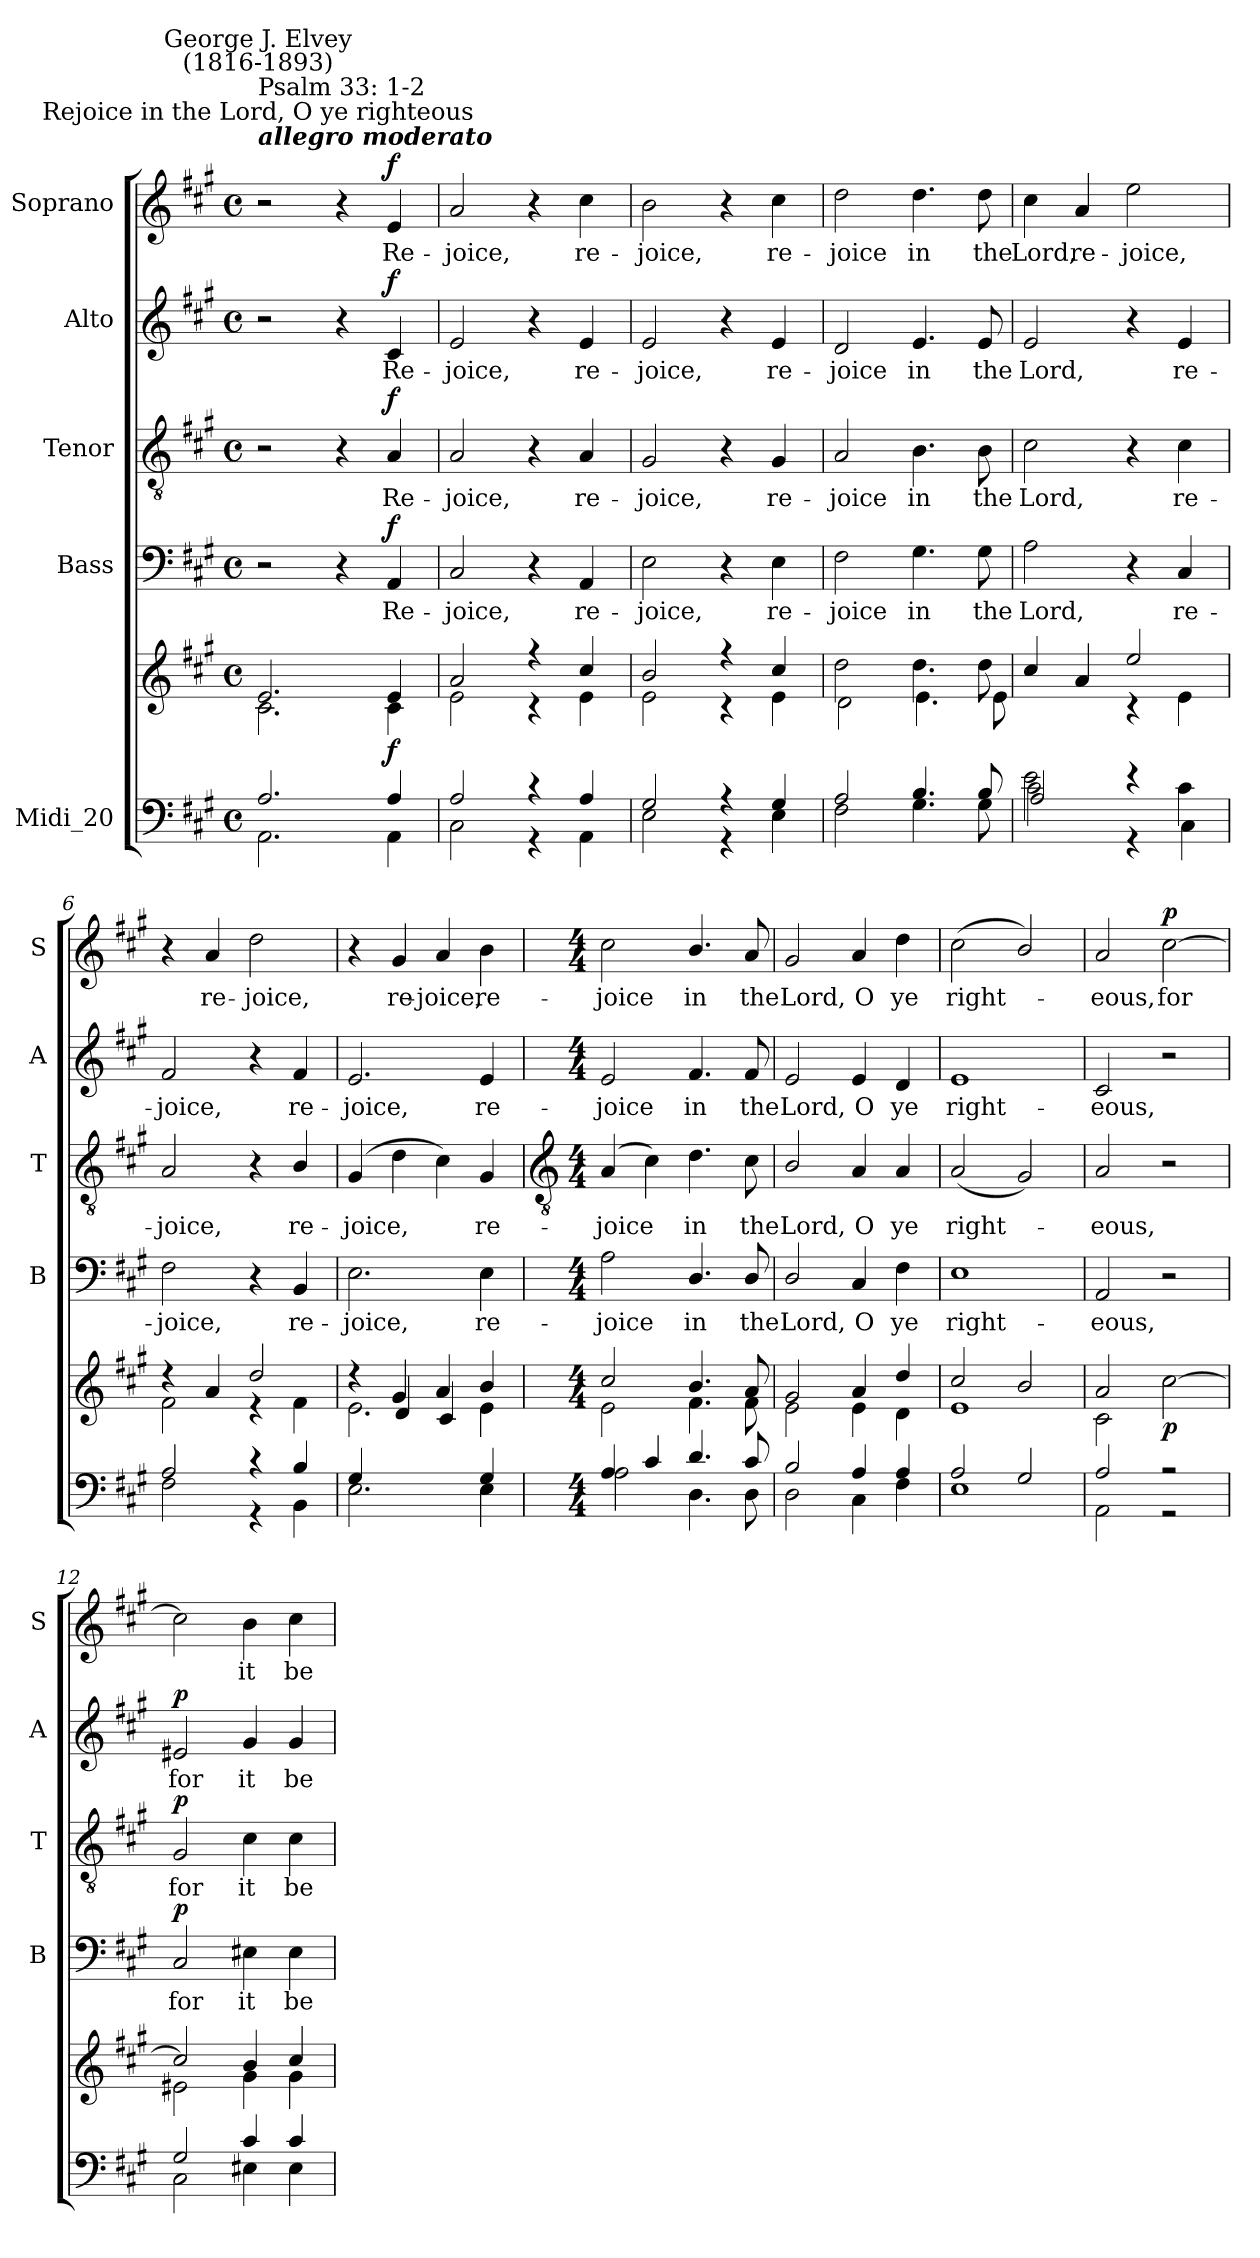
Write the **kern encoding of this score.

**kern	**kern	**dynam	**kern	**text	**dynam	**kern	**text	**dynam	**kern	**text	**dynam	**kern	**text	**dynam
*part5	*part5	*part5	*part4	*part4	*part4	*part3	*part3	*part3	*part2	*part2	*part2	*part1	*part1	*part1
*staff6	*staff5	*staff5/6	*staff4	*staff4	*staff4	*staff3	*staff3	*staff3	*staff2	*staff2	*staff2	*staff1	*staff1	*staff1
*I"Midi_20	*	*	*I"Bass	*	*	*I"Tenor	*	*	*I"Alto	*	*	*I"Soprano	*	*
*	*	*	*I'B	*	*	*I'T	*	*	*I'A	*	*	*I'S	*	*
*clefF4	*clefG2	*	*clefF4	*	*	*clefGv2	*	*	*clefG2	*	*	*clefG2	*	*
*k[f#c#g#]	*k[f#c#g#]	*	*k[f#c#g#]	*	*	*k[f#c#g#]	*	*	*k[f#c#g#]	*	*	*k[f#c#g#]	*	*
*A:	*A:	*	*A:	*	*	*A:	*	*	*A:	*	*	*A:	*	*
*M4/4	*M4/4	*	*M4/4	*	*	*M4/4	*	*	*M4/4	*	*	*M4/4	*	*
*met(c)	*met(c)	*	*met(c)	*	*	*met(c)	*	*	*met(c)	*	*	*met(c)	*	*
=1	=1	=1	=1	=1	=1	=1	=1	=1	=1	=1	=1	=1	=1	=1
*^	*^	*	*	*	*	*	*	*	*	*	*	*	*	*
!	!	!	!	!	!	!	!	!	!	!	!	!	!	!LO:TX:a:Bi:t=allegro moderato	!	!
!	!	!	!	!	!	!	!	!	!	!	!	!	!	!LO:TX:a:cj:t=Rejoice in the Lord, O ye righteous	!	!
!	!	!	!	!	!	!	!	!	!	!	!	!	!	!LO:TX:a:t=Psalm 33&colon; 1-2	!	!
!	!	!	!	!	!	!	!	!	!	!	!	!	!	!LO:TX:a:cj:t=George J. Elvey\n(1816-1893)	!	!
2.A	2.AA\	2.e	2.c#	.	2r	.	.	2r	.	.	2r	.	.	2r	.	.
.	.	.	.	.	4r	.	.	4r	.	.	4r	.	.	4r	.	.
!	!	!	!	!LO:DY:b	!	!LO:LY:b	!LO:DY:b	!	!LO:LY:b	!LO:DY:b	!	!LO:LY:b	!LO:DY:b	!	!LO:LY:b	!LO:DY:b
4A	4AA\	4e	4c#	f	4AA	Re-	f	4A	Re-	f	4c#	Re-	f	4e	Re-	f
=2	=2	=2	=2	=2	=2	=2	=2	=2	=2	=2	=2	=2	=2	=2	=2	=2
!	!	!	!	!	!	!LO:LY:b	!	!	!LO:LY:b	!	!	!LO:LY:b	!	!	!LO:LY:b	!
2A	2C#\	2a	2e	.	2C#	-joice,	.	2A	-joice,	.	2e	-joice,	.	2a	-joice,	.
4r	4r	4r	4r	.	4r	.	.	4r	.	.	4r	.	.	4r	.	.
!	!	!	!	!	!	!LO:LY:b	!	!	!LO:LY:b	!	!	!LO:LY:b	!	!	!LO:LY:b	!
4A	4AA\	4cc#/	4e	.	4AA	re-	.	4A	re-	.	4e	re-	.	4cc#	re-	.
=3	=3	=3	=3	=3	=3	=3	=3	=3	=3	=3	=3	=3	=3	=3	=3	=3
!	!	!	!	!	!	!LO:LY:b	!	!	!LO:LY:b	!	!	!LO:LY:b	!	!	!LO:LY:b	!
2G#	2E	2b/	2e	.	2E	-joice,	.	2G#	-joice,	.	2e	-joice,	.	2b	-joice,	.
4r	4r	4r	4r	.	4r	.	.	4r	.	.	4r	.	.	4r	.	.
!	!	!	!	!	!	!LO:LY:b	!	!	!LO:LY:b	!	!	!LO:LY:b	!	!	!LO:LY:b	!
4G#	4E	4cc#/	4e	.	4E	re-	.	4G#	re-	.	4e	re-	.	4cc#	re-	.
=4	=4	=4	=4	=4	=4	=4	=4	=4	=4	=4	=4	=4	=4	=4	=4	=4
!	!	!	!	!	!	!LO:LY:b	!	!	!LO:LY:b	!	!	!LO:LY:b	!	!	!LO:LY:b	!
2A	2F#	2dd\	2d\	.	2F#	-joice	.	2A	-joice	.	2d	-joice	.	2dd	-joice	.
!	!	!	!	!	!	!LO:LY:b	!	!	!LO:LY:b	!	!	!LO:LY:b	!	!	!LO:LY:b	!
4.B	4.G#	4.dd\	4.e\	.	4.G#	in	.	4.B	in	.	4.e	in	.	4.dd	in	.
!	!	!	!	!	!	!LO:LY:b	!	!	!LO:LY:b	!	!	!LO:LY:b	!	!	!LO:LY:b	!
8B	8G#	8dd\	8e\	.	8G#	the	.	8B	the	.	8e	the	.	8dd	the	.
=5	=5	=5	=5	=5	=5	=5	=5	=5	=5	=5	=5	=5	=5	=5	=5	=5
*	*^	*	*	*	*	*	*	*	*	*	*	*	*	*	*	*
!	!	!	!	!	!	!	!LO:LY:b	!	!	!LO:LY:b	!	!	!LO:LY:b	!	!	!LO:LY:b	!
2e\	2c#	2A	4cc#/	2ryy	.	2A	Lord,	.	2c#	Lord,	.	2e	Lord,	.	4cc#	Lord,	.
!	!	!	!	!	!	!	!	!	!	!	!	!	!	!	!	!LO:LY:b	!
.	.	.	4a	.	.	.	.	.	.	.	.	.	.	.	4a	re-	.
!	!	!	!	!	!	!	!	!	!	!	!	!	!	!	!	!LO:LY:b	!
2ryy	4r	4r	2ee/	4r	.	4r	.	.	4r	.	.	4r	.	.	2ee	-joice,	.
!	!	!	!	!	!	!	!LO:LY:b	!	!	!LO:LY:b	!	!	!LO:LY:b	!	!	!	!
.	4c#	4C#\	.	4e	.	4C#	re-	.	4c#	re-	.	4e	re-	.	.	.	.
=6	=6	=6	=6	=6	=6	=6	=6	=6	=6	=6	=6	=6	=6	=6	=6	=6	=6
!	!	!	!	!	!	!	!LO:LY:b	!	!	!LO:LY:b	!	!	!LO:LY:b	!	!	!	!
*	*v	*v	*	*	*	*	*	*	*	*	*	*	*	*	*	*	*
2A	2F#	4r	2f#\	.	2F#	-joice,	.	2A	-joice,	.	2f#	-joice,	.	4r	.	.
!	!	!	!	!	!	!	!	!	!	!	!	!	!	!	!LO:LY:b	!
.	.	4a	.	.	.	.	.	.	.	.	.	.	.	4a	re-	.
!	!	!	!	!	!	!	!	!	!	!	!	!	!	!	!LO:LY:b	!
4r	4r	2dd/	4r	.	4r	.	.	4r	.	.	4r	.	.	2dd	-joice,	.
!	!	!	!	!	!	!LO:LY:b	!	!	!LO:LY:b	!	!	!LO:LY:b	!	!	!	!
4B	4BB\	.	4f#\	.	4BB	re-	.	4B/	re-	.	4f#	re-	.	.	.	.
=7	=7	=7	=7	=7	=7	=7	=7	=7	=7	=7	=7	=7	=7	=7	=7	=7
*	*	*	*^	*	*	*	*	*	*	*	*	*	*	*	*	*
!	!	!	!	!	!	!	!LO:LY:b	!	!	!LO:LY:b	!	!	!LO:LY:b	!	!	!	!
4G#/	2.E	4r	2.e\	4ryy	.	2.E	-joice,	.	(>4G#	-joice,	.	2.e	-joice,	.	4r	.	.
!	!	!	!	!	!	!	!	!	!	!	!	!	!	!	!	!LO:LY:b	!
2ryy	.	4g#	.	4d/	.	.	.	.	4d	.	.	.	.	.	4g#	re-	.
!	!	!	!	!	!	!	!	!	!	!	!	!	!	!	!	!LO:LY:b	!
.	.	4a	.	4c#/	.	.	.	.	4c#)	.	.	.	.	.	4a	-joice,	.
!	!	!	!	!	!	!	!LO:LY:b	!	!	!LO:LY:b	!	!	!LO:LY:b	!	!	!LO:LY:b	!
4G#	4E	4b/	4e	4ryy	.	4E	re-	.	4G#	re-	.	4e	re-	.	4b	re-	.
*	*	*v	*v	*v	*	*	*	*	*	*	*	*	*	*	*	*	*
!!LO:LB:g=z
=8	=8	=8	=8	=8	=8	=8	=8	=8	=8	=8	=8	=8	=8	=8	=8
*	*	*	*	*	*	*	*clefGv2	*	*	*	*	*	*	*	*
*M4/4	*	*M4/4	*	*M4/4	*	*	*M4/4	*	*	*M4/4	*	*	*M4/4	*	*
*	*	*^	*	*	*	*	*	*	*	*	*	*	*	*	*
*	*	*	*^	*	*	*	*	*	*	*	*	*	*	*	*	*
!	!	!	!	!	!	!	!LO:LY:b	!	!	!LO:LY:b	!	!	!LO:LY:b	!	!	!LO:LY:b	!
*	*	*	*v	*v	*	*	*	*	*	*	*	*	*	*	*	*	*
4A	2A	2cc#/	2e	.	2A	-joice	.	(<4A	-joice	.	2e	-joice	.	2cc#	-joice	.
4c#	.	.	.	.	.	.	.	4c#)	.	.	.	.	.	.	.	.
!	!	!	!	!	!	!LO:LY:b	!	!	!LO:LY:b	!	!	!LO:LY:b	!	!	!LO:LY:b	!
4.d	4.D	4.b/	4.f#	.	4.D/	in	.	4.d	in	.	4.f#	in	.	4.b/	in	.
!	!	!	!	!	!	!LO:LY:b	!	!	!LO:LY:b	!	!	!LO:LY:b	!	!	!LO:LY:b	!
8c#	8D	8a	8f#	.	8D/	the	.	8c#	the	.	8f#	the	.	8a	the	.
=9	=9	=9	=9	=9	=9	=9	=9	=9	=9	=9	=9	=9	=9	=9	=9	=9
!	!	!	!	!	!	!LO:LY:b	!	!	!LO:LY:b	!	!	!LO:LY:b	!	!	!LO:LY:b	!
2B	2D	2g#	2e	.	2D/	Lord,	.	2B/	Lord,	.	2e	Lord,	.	2g#	Lord,	.
!	!	!	!	!	!	!LO:LY:b	!	!	!LO:LY:b	!	!	!LO:LY:b	!	!	!LO:LY:b	!
4A	4C#\	4a	4e	.	4C#	O	.	4A	O	.	4e	O	.	4a	O	.
!	!	!	!	!	!	!LO:LY:b	!	!	!LO:LY:b	!	!	!LO:LY:b	!	!	!LO:LY:b	!
4A	4F#	4dd/	4d	.	4F#	ye	.	4A	ye	.	4d	ye	.	4dd	ye	.
=10	=10	=10	=10	=10	=10	=10	=10	=10	=10	=10	=10	=10	=10	=10	=10	=10
!	!	!	!	!	!	!LO:LY:b	!	!	!LO:LY:b	!	!	!LO:LY:b	!	!	!LO:LY:b	!
2A/	1E	2cc#/	1e	.	1E	right-	.	(<2A	right-	.	1e	right-	.	(<2cc#	right-	.
2G#/	.	2b/	.	.	.	.	.	2G#)	.	.	.	.	.	2b/)	.	.
=11	=11	=11	=11	=11	=11	=11	=11	=11	=11	=11	=11	=11	=11	=11	=11	=11
!	!	!	!	!	!	!LO:LY:b	!	!	!LO:LY:b	!	!	!LO:LY:b	!	!	!LO:LY:b	!
2A	2AA\	2a	2c#	.	2AA	-eous,	.	2A	eous,	.	2c#	-eous,	.	2a	eous,	.
!	!	!	!	!LO:DY:b	!	!	!	!	!	!	!	!	!	!	!LO:LY:b	!LO:DY:b
2r	2r	[2cc#	2ryy	p	2r	.	.	2r	.	.	2r	.	.	[2cc#	for	p
=12	=12	=12	=12	=12	=12	=12	=12	=12	=12	=12	=12	=12	=12	=12	=12	=12
!	!	!	!	!	!	!LO:LY:b	!LO:DY:b	!	!LO:LY:b	!LO:DY:b	!	!LO:LY:b	!LO:DY:b	!	!	!
2G#	2C#\	2cc#/]	2e#X	.	2C#	for	p	2G#	for	p	2e#X	for	p	2cc#]	.	.
!	!	!	!	!	!	!LO:LY:b	!	!	!LO:LY:b	!	!	!LO:LY:b	!	!	!LO:LY:b	!
4c#	4E#X	4b/	4g#	.	4E#X	it	.	4c#	it	.	4g#	it	.	4b	it	.
!	!	!	!	!	!	!LO:LY:b	!	!	!LO:LY:b	!	!	!LO:LY:b	!	!	!LO:LY:b	!
4c#	4E#	4cc#/	4g#	.	4E#	be-	.	4c#	be-	.	4g#	be-	.	4cc#	be-	.
*v	*v	*	*	*	*	*	*	*	*	*	*	*	*	*	*	*
*	*v	*v	*	*	*	*	*	*	*	*	*	*	*	*	*
=	=	=	=	=	=	=	=	=	=	=	=	=	=	=
*-	*-	*-	*-	*-	*-	*-	*-	*-	*-	*-	*-	*-	*-	*-
